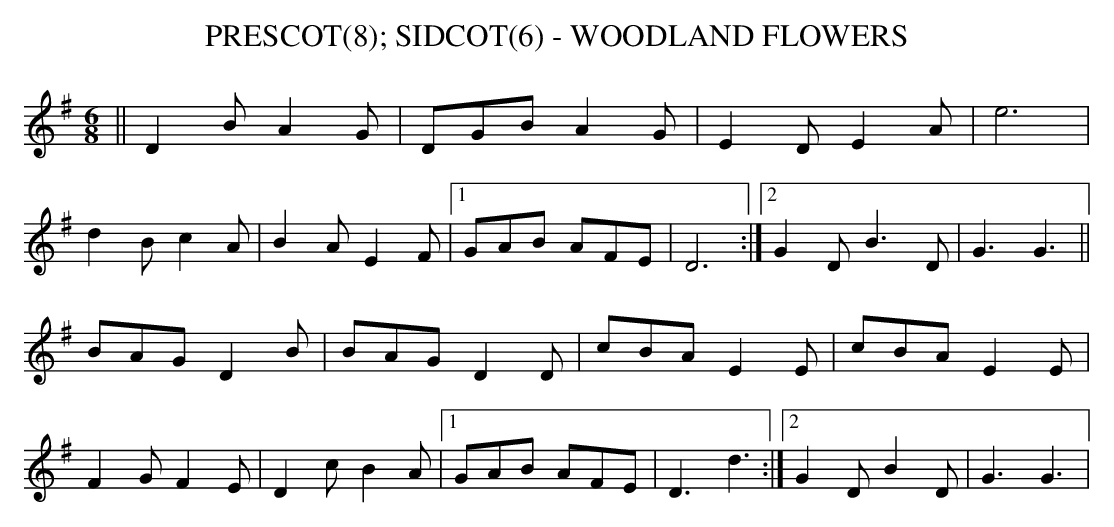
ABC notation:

X:1
T:PRESCOT(8); SIDCOT(6) - WOODLAND FLOWERS
M: 6/8
L: 1/8
K: G
||D2BA2G|DGB A2G|E2DE2A|e6|
d2Bc2A|B2AE2F|1 GAB AFE|D6:|2 G2DB3D|G3G3||
BAG D2B|BAG D2D|cBA E2E|cBAE2E|
F2GF2E|D2cB2A|1 GAB AFE|D3d3:|2 G2DB2D|G3G3|
